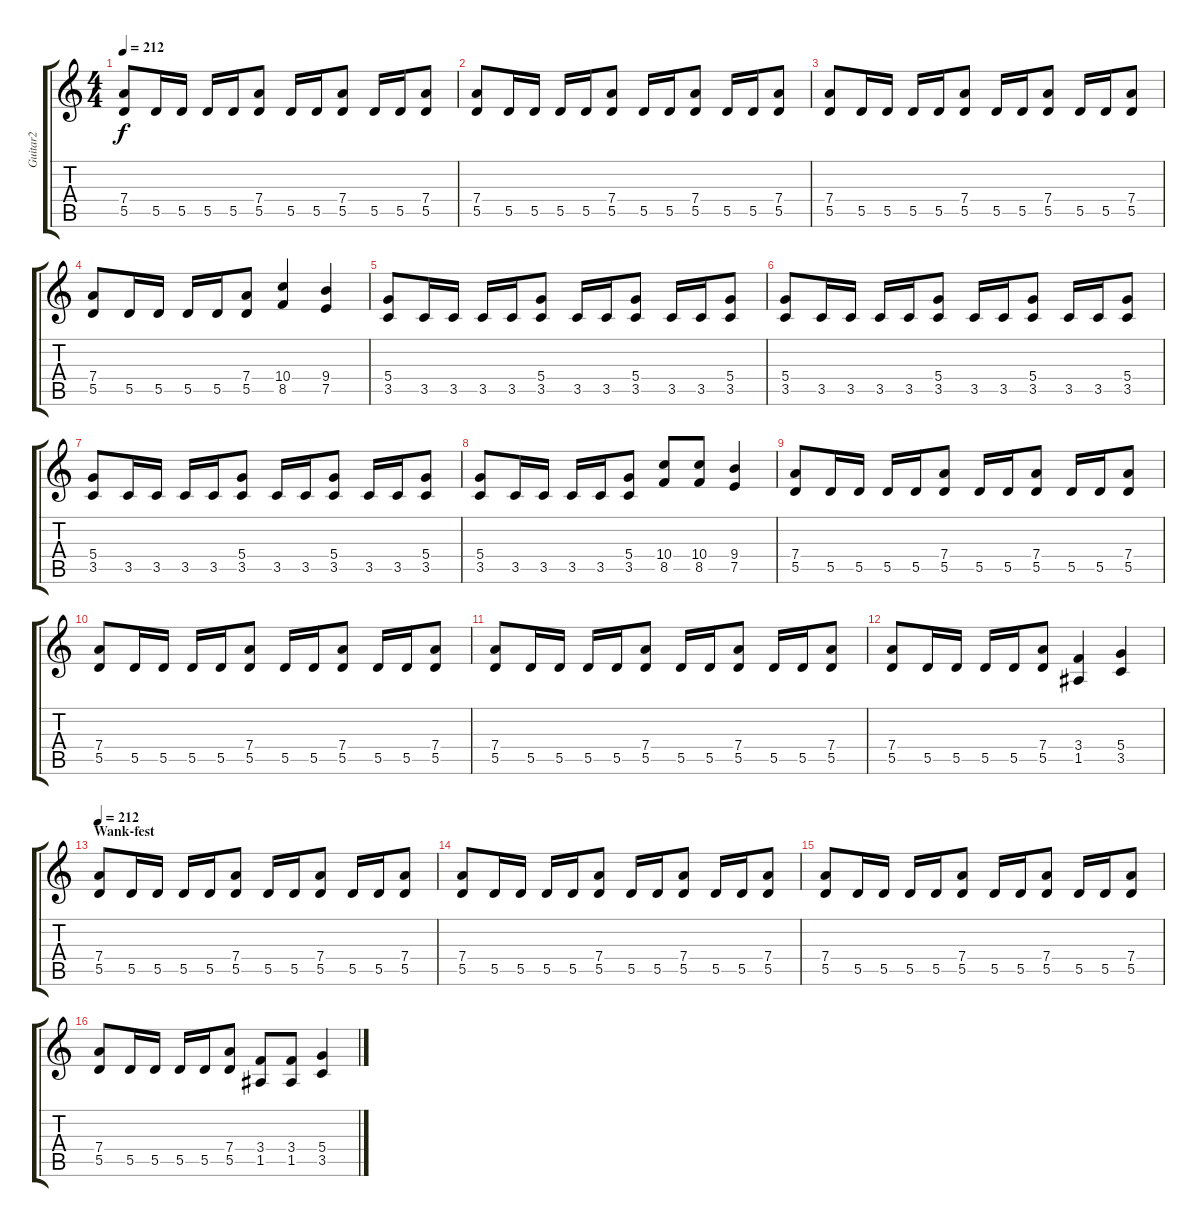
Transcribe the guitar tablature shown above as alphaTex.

\track ("Guitar2" "Guitar2") {instrument distortionguitar}
\staff {score tabs}
\tuning (E4 B3 G3 D3 A2 E2) {hide}
\ts (4 4)
\tempo 212
\clef g2
\ks c
(7.4 5.5).8{dy f} 5.5.16 5.5.16 5.5.16 5.5.16 (7.4 5.5).8 5.5.16 5.5.16 (7.4 5.5).8 5.5.16 5.5.16 (7.4 5.5).8 |
(7.4 5.5).8 5.5.16 5.5.16 5.5.16 5.5.16 (7.4 5.5).8 5.5.16 5.5.16 (7.4 5.5).8 5.5.16 5.5.16 (7.4 5.5).8 |
(7.4 5.5).8 5.5.16 5.5.16 5.5.16 5.5.16 (7.4 5.5).8 5.5.16 5.5.16 (7.4 5.5).8 5.5.16 5.5.16 (7.4 5.5).8 |
(7.4 5.5).8 5.5.16 5.5.16 5.5.16 5.5.16 (7.4 5.5).8 (10.4 8.5).4 (9.4 7.5).4 |
(5.4 3.5).8 3.5.16 3.5.16 3.5.16 3.5.16 (5.4 3.5).8 3.5.16 3.5.16 (5.4 3.5).8 3.5.16 3.5.16 (5.4 3.5).8 |
(5.4 3.5).8 3.5.16 3.5.16 3.5.16 3.5.16 (5.4 3.5).8 3.5.16 3.5.16 (5.4 3.5).8 3.5.16 3.5.16 (5.4 3.5).8 |
(5.4 3.5).8 3.5.16 3.5.16 3.5.16 3.5.16 (5.4 3.5).8 3.5.16 3.5.16 (5.4 3.5).8 3.5.16 3.5.16 (5.4 3.5).8 |
(5.4 3.5).8 3.5.16 3.5.16 3.5.16 3.5.16 (5.4 3.5).8 (10.4 8.5).8 (10.4 8.5).8 (9.4 7.5).4 |
(7.4 5.5).8 5.5.16 5.5.16 5.5.16 5.5.16 (7.4 5.5).8 5.5.16 5.5.16 (7.4 5.5).8 5.5.16 5.5.16 (7.4 5.5).8 |
(7.4 5.5).8 5.5.16 5.5.16 5.5.16 5.5.16 (7.4 5.5).8 5.5.16 5.5.16 (7.4 5.5).8 5.5.16 5.5.16 (7.4 5.5).8 |
(7.4 5.5).8 5.5.16 5.5.16 5.5.16 5.5.16 (7.4 5.5).8 5.5.16 5.5.16 (7.4 5.5).8 5.5.16 5.5.16 (7.4 5.5).8 |
(7.4 5.5).8 5.5.16 5.5.16 5.5.16 5.5.16 (7.4 5.5).8 (3.4 1.5).4 (5.4 3.5).4 |
\section ("" "Wank-fest")
\tempo 212
(7.4 5.5).8 5.5.16 5.5.16 5.5.16 5.5.16 (7.4 5.5).8 5.5.16 5.5.16 (7.4 5.5).8 5.5.16 5.5.16 (7.4 5.5).8 |
(7.4 5.5).8 5.5.16 5.5.16 5.5.16 5.5.16 (7.4 5.5).8 5.5.16 5.5.16 (7.4 5.5).8 5.5.16 5.5.16 (7.4 5.5).8 |
(7.4 5.5).8 5.5.16 5.5.16 5.5.16 5.5.16 (7.4 5.5).8 5.5.16 5.5.16 (7.4 5.5).8 5.5.16 5.5.16 (7.4 5.5).8 |
(7.4 5.5).8 5.5.16 5.5.16 5.5.16 5.5.16 (7.4 5.5).8 (3.4 1.5).8 (3.4 1.5).8 (5.4 3.5).4
